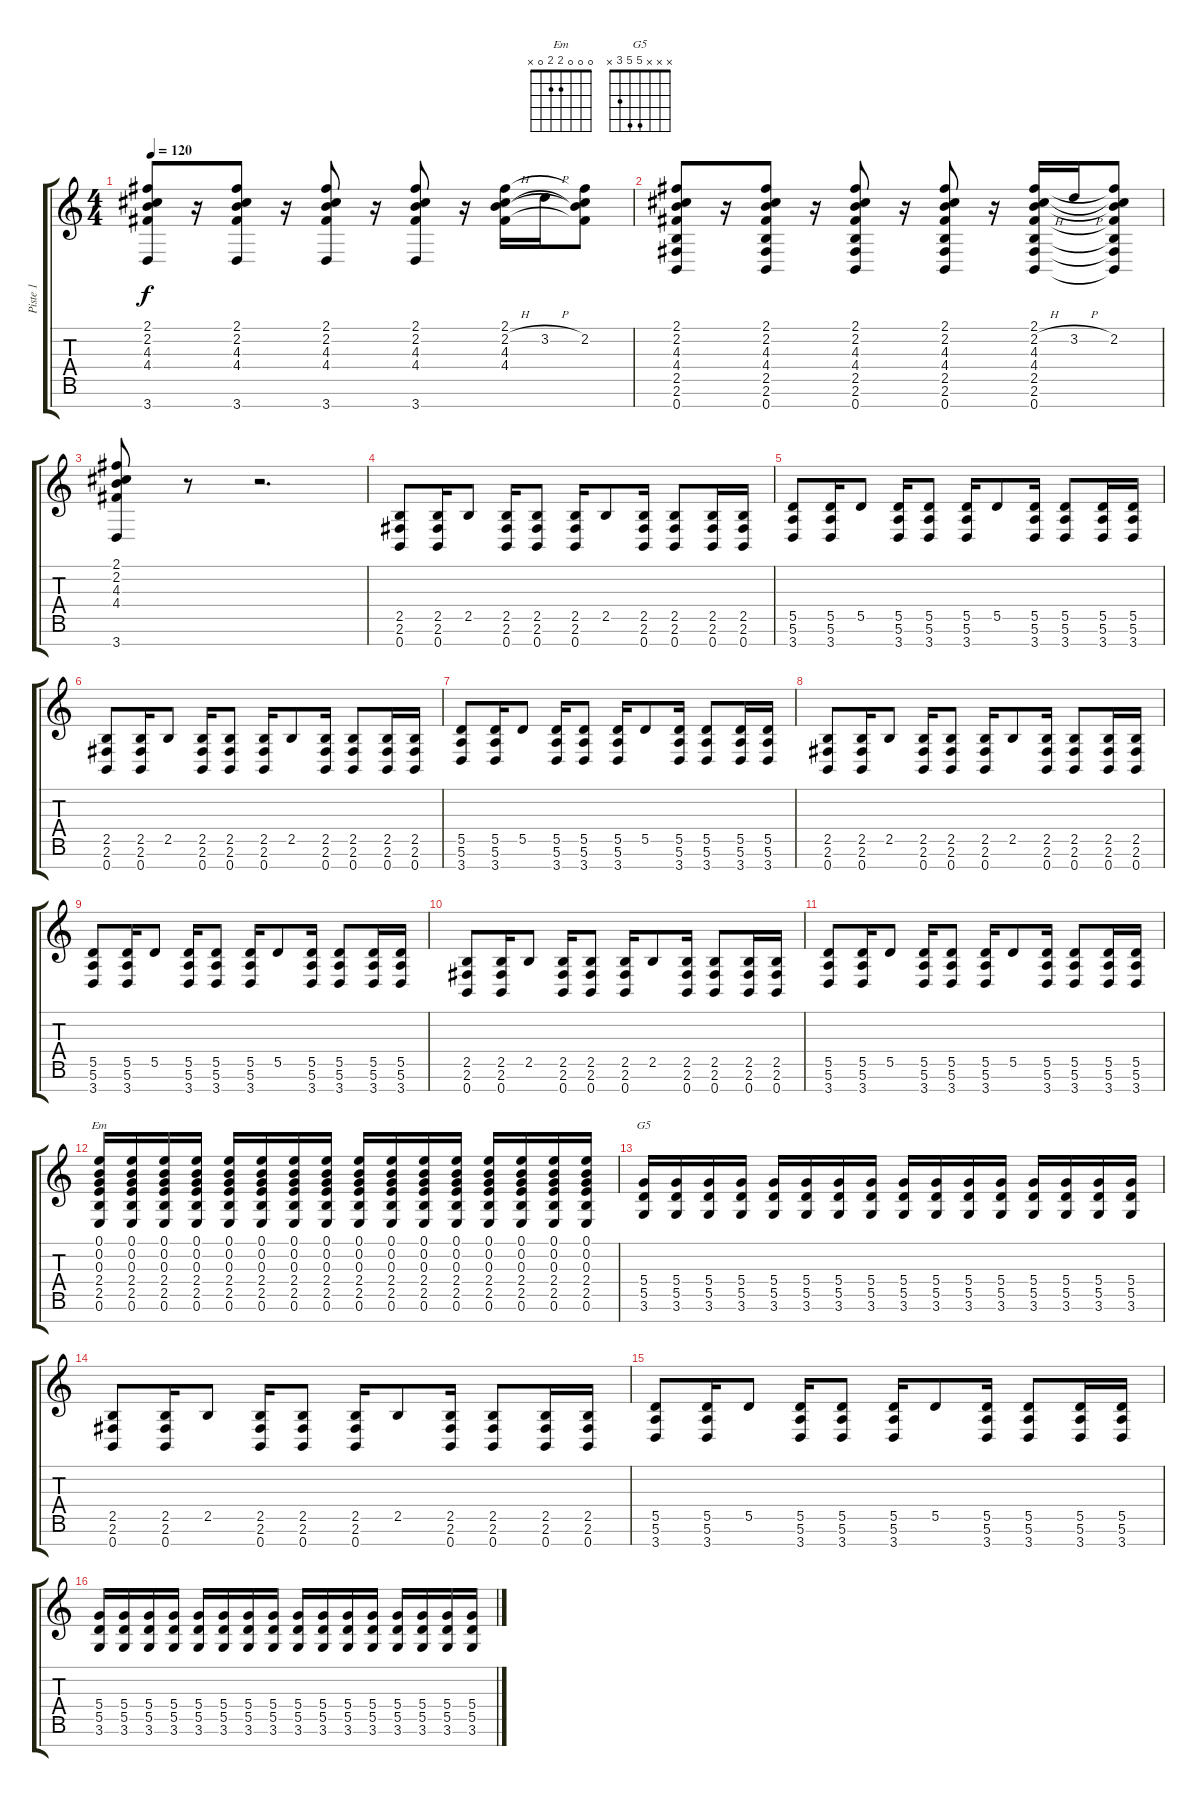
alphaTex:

\track ("Piste 1" "Piste 1") {instrument overdrivenguitar}
\staff {score tabs}
\tuning (E4 B3 G3 D3 A2 E2 B1) {hide}
\chord ("Em" 0 0 0 2 2 0 x)
\chord ("G5" x x x 5 5 3 x)
\ts (4 4)
\tempo 120
\clef g2
\ks c
(2.1 2.2 4.3 4.4 3.7).8{dy f} r.16 (2.1 2.2 4.3 4.4 3.7).8 r.16 (2.1 2.2 4.3 4.4 3.7).8 r.16 (2.1 2.2 4.3 4.4 3.7).8 r.16 (2.1 2.2{h} 4.3 4.4).16 3.2{h}.16 (2.1{t} 2.2 4.3{t} 4.4{t}).8 |
(2.1 2.2 4.3 4.4 2.5 2.6 0.7).8 r.16 (2.1 2.2 4.3 4.4 2.5 2.6 0.7).8 r.16 (2.1 2.2 4.3 4.4 2.5 2.6 0.7).8 r.16 (2.1 2.2 4.3 4.4 2.5 2.6 0.7).8 r.16 (2.1 2.2{h} 4.3 4.4 2.5 2.6 0.7).16 3.2{h}.16 (2.1{t} 2.2 4.3{t} 4.4{t} 2.5{t} 2.6{t} 0.7{t}).8 |
(2.1 2.2 4.3 4.4 3.7).8 r.8 r.2{d} |
(2.5 2.6 0.7).8 (2.5 2.6 0.7).16 2.5.8 (2.5 2.6 0.7).16 (2.5 2.6 0.7).8 (2.5 2.6 0.7).16 2.5.8 (2.5 2.6 0.7).16 (2.5 2.6 0.7).8 (2.5 2.6 0.7).16 (2.5 2.6 0.7).16 |
(5.5 5.6 3.7).8 (5.5 5.6 3.7).16 5.5.8 (5.5 5.6 3.7).16 (5.5 5.6 3.7).8 (5.5 5.6 3.7).16 5.5.8 (5.5 5.6 3.7).16 (5.5 5.6 3.7).8 (5.5 5.6 3.7).16 (5.5 5.6 3.7).16 |
(2.5 2.6 0.7).8 (2.5 2.6 0.7).16 2.5.8 (2.5 2.6 0.7).16 (2.5 2.6 0.7).8 (2.5 2.6 0.7).16 2.5.8 (2.5 2.6 0.7).16 (2.5 2.6 0.7).8 (2.5 2.6 0.7).16 (2.5 2.6 0.7).16 |
(5.5 5.6 3.7).8 (5.5 5.6 3.7).16 5.5.8 (5.5 5.6 3.7).16 (5.5 5.6 3.7).8 (5.5 5.6 3.7).16 5.5.8 (5.5 5.6 3.7).16 (5.5 5.6 3.7).8 (5.5 5.6 3.7).16 (5.5 5.6 3.7).16 |
(2.5 2.6 0.7).8 (2.5 2.6 0.7).16 2.5.8 (2.5 2.6 0.7).16 (2.5 2.6 0.7).8 (2.5 2.6 0.7).16 2.5.8 (2.5 2.6 0.7).16 (2.5 2.6 0.7).8 (2.5 2.6 0.7).16 (2.5 2.6 0.7).16 |
(5.5 5.6 3.7).8 (5.5 5.6 3.7).16 5.5.8 (5.5 5.6 3.7).16 (5.5 5.6 3.7).8 (5.5 5.6 3.7).16 5.5.8 (5.5 5.6 3.7).16 (5.5 5.6 3.7).8 (5.5 5.6 3.7).16 (5.5 5.6 3.7).16 |
(2.5 2.6 0.7).8 (2.5 2.6 0.7).16 2.5.8 (2.5 2.6 0.7).16 (2.5 2.6 0.7).8 (2.5 2.6 0.7).16 2.5.8 (2.5 2.6 0.7).16 (2.5 2.6 0.7).8 (2.5 2.6 0.7).16 (2.5 2.6 0.7).16 |
(5.5 5.6 3.7).8 (5.5 5.6 3.7).16 5.5.8 (5.5 5.6 3.7).16 (5.5 5.6 3.7).8 (5.5 5.6 3.7).16 5.5.8 (5.5 5.6 3.7).16 (5.5 5.6 3.7).8 (5.5 5.6 3.7).16 (5.5 5.6 3.7).16 |
(0.1 0.2 0.3 2.4 2.5 0.6).16{ch "Em"} (0.1 0.2 0.3 2.4 2.5 0.6).16 (0.1 0.2 0.3 2.4 2.5 0.6).16 (0.1 0.2 0.3 2.4 2.5 0.6).16 (0.1 0.2 0.3 2.4 2.5 0.6).16 (0.1 0.2 0.3 2.4 2.5 0.6).16 (0.1 0.2 0.3 2.4 2.5 0.6).16 (0.1 0.2 0.3 2.4 2.5 0.6).16 (0.1 0.2 0.3 2.4 2.5 0.6).16 (0.1 0.2 0.3 2.4 2.5 0.6).16 (0.1 0.2 0.3 2.4 2.5 0.6).16 (0.1 0.2 0.3 2.4 2.5 0.6).16 (0.1 0.2 0.3 2.4 2.5 0.6).16 (0.1 0.2 0.3 2.4 2.5 0.6).16 (0.1 0.2 0.3 2.4 2.5 0.6).16 (0.1 0.2 0.3 2.4 2.5 0.6).16 |
(5.4 5.5 3.6).16{ch "G5"} (5.4 5.5 3.6).16 (5.4 5.5 3.6).16 (5.4 5.5 3.6).16 (5.4 5.5 3.6).16 (5.4 5.5 3.6).16 (5.4 5.5 3.6).16 (5.4 5.5 3.6).16 (5.4 5.5 3.6).16 (5.4 5.5 3.6).16 (5.4 5.5 3.6).16 (5.4 5.5 3.6).16 (5.4 5.5 3.6).16 (5.4 5.5 3.6).16 (5.4 5.5 3.6).16 (5.4 5.5 3.6).16 |
(2.5 2.6 0.7).8 (2.5 2.6 0.7).16 2.5.8 (2.5 2.6 0.7).16 (2.5 2.6 0.7).8 (2.5 2.6 0.7).16 2.5.8 (2.5 2.6 0.7).16 (2.5 2.6 0.7).8 (2.5 2.6 0.7).16 (2.5 2.6 0.7).16 |
(5.5 5.6 3.7).8 (5.5 5.6 3.7).16 5.5.8 (5.5 5.6 3.7).16 (5.5 5.6 3.7).8 (5.5 5.6 3.7).16 5.5.8 (5.5 5.6 3.7).16 (5.5 5.6 3.7).8 (5.5 5.6 3.7).16 (5.5 5.6 3.7).16 |
(5.4 5.5 3.6).16 (5.4 5.5 3.6).16 (5.4 5.5 3.6).16 (5.4 5.5 3.6).16 (5.4 5.5 3.6).16 (5.4 5.5 3.6).16 (5.4 5.5 3.6).16 (5.4 5.5 3.6).16 (5.4 5.5 3.6).16 (5.4 5.5 3.6).16 (5.4 5.5 3.6).16 (5.4 5.5 3.6).16 (5.4 5.5 3.6).16 (5.4 5.5 3.6).16 (5.4 5.5 3.6).16 (5.4 5.5 3.6).16
